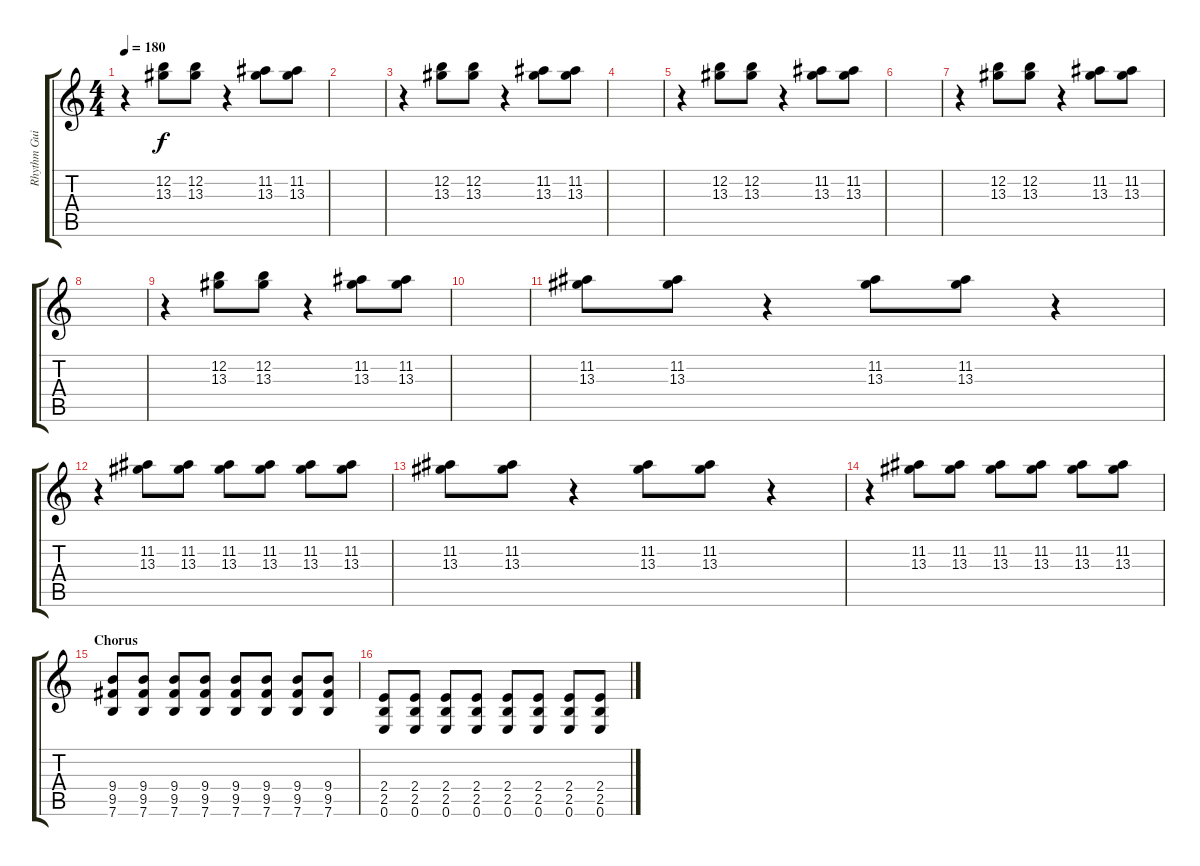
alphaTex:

\track ("Rhythm Guitar" "Rhythm Gui") {instrument distortionguitar}
\staff {score tabs}
\tuning (E4 B3 G3 D3 A2 E2) {hide}
\ts (4 4)
\tempo 180
\clef g2
\ks c
r.4{dy f} (12.2 13.3).8 (12.2 13.3).8 r.4 (11.2 13.3).8 (11.2 13.3).8 |
|
r.4 (12.2 13.3).8 (12.2 13.3).8 r.4 (11.2 13.3).8 (11.2 13.3).8 |
|
r.4 (12.2 13.3).8 (12.2 13.3).8 r.4 (11.2 13.3).8 (11.2 13.3).8 |
|
r.4 (12.2 13.3).8 (12.2 13.3).8 r.4 (11.2 13.3).8 (11.2 13.3).8 |
|
r.4 (12.2 13.3).8 (12.2 13.3).8 r.4 (11.2 13.3).8 (11.2 13.3).8 |
|
(11.2 13.3).8 (11.2 13.3).8 r.4 (11.2 13.3).8 (11.2 13.3).8 r.4 |
r.4 (11.2 13.3).8 (11.2 13.3).8 (11.2 13.3).8 (11.2 13.3).8 (11.2 13.3).8 (11.2 13.3).8 |
(11.2 13.3).8 (11.2 13.3).8 r.4 (11.2 13.3).8 (11.2 13.3).8 r.4 |
r.4 (11.2 13.3).8 (11.2 13.3).8 (11.2 13.3).8 (11.2 13.3).8 (11.2 13.3).8 (11.2 13.3).8 |
\section ("" "Chorus")
(9.4 9.5 7.6).8 (9.4 9.5 7.6).8 (9.4 9.5 7.6).8 (9.4 9.5 7.6).8 (9.4 9.5 7.6).8 (9.4 9.5 7.6).8 (9.4 9.5 7.6).8 (9.4 9.5 7.6).8 |
(2.4 2.5 0.6).8 (2.4 2.5 0.6).8 (2.4 2.5 0.6).8 (2.4 2.5 0.6).8 (2.4 2.5 0.6).8 (2.4 2.5 0.6).8 (2.4 2.5 0.6).8 (2.4 2.5 0.6).8
